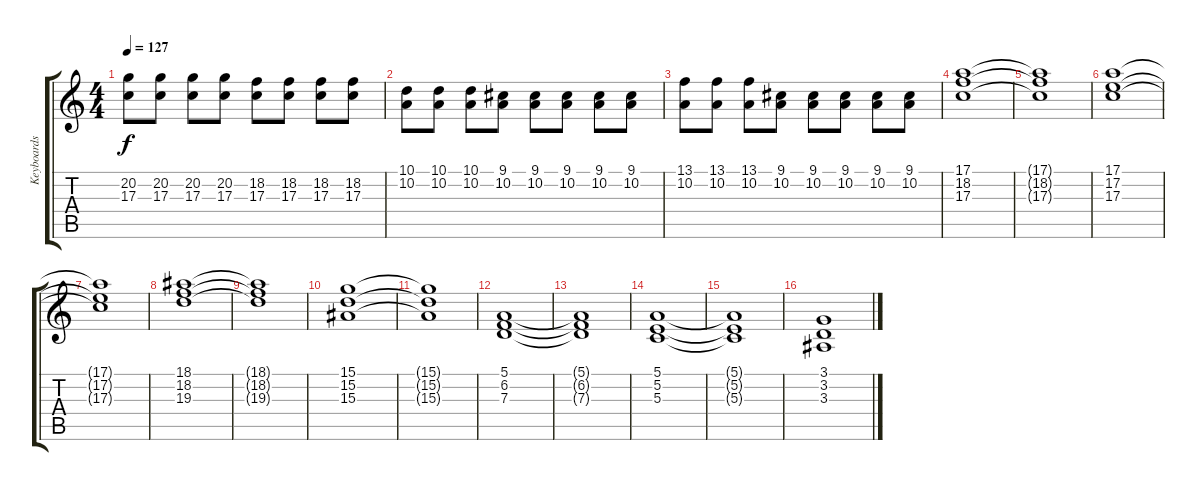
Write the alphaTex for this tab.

\track ("Keyboards" "Keyboards") {instrument synthstrings1}
\staff {score tabs}
\tuning (E4 B3 G3 D3 A2 E2) {hide}
\ts (4 4)
\tempo 127
\clef g2
\ks c
(20.2 17.3).8{dy f} (20.2 17.3).8 (20.2 17.3).8 (20.2 17.3).8 (18.2 17.3).8 (18.2 17.3).8 (18.2 17.3).8 (18.2 17.3).8 |
(10.1 10.2).8 (10.1 10.2).8 (10.1 10.2).8 (9.1 10.2).8 (9.1 10.2).8 (9.1 10.2).8 (9.1 10.2).8 (9.1 10.2).8 |
(13.1 10.2).8 (13.1 10.2).8 (13.1 10.2).8 (9.1 10.2).8 (9.1 10.2).8 (9.1 10.2).8 (9.1 10.2).8 (9.1 10.2).8 |
(17.1 18.2 17.3).1{instrument synthstrings1} |
(17.1{t} 18.2{t} 17.3{t}).1 |
(17.1 17.2 17.3).1 |
(17.1{t} 17.2{t} 17.3{t}).1 |
(18.1 18.2 19.3).1 |
(18.1{t} 18.2{t} 19.3{t}).1 |
(15.1 15.2 15.3).1 |
(15.1{t} 15.2{t} 15.3{t}).1 |
(5.1 6.2 7.3).1 |
(5.1{t} 6.2{t} 7.3{t}).1 |
(5.1 5.2 5.3).1 |
(5.1{t} 5.2{t} 5.3{t}).1 |
(3.1 3.2 3.3).1
